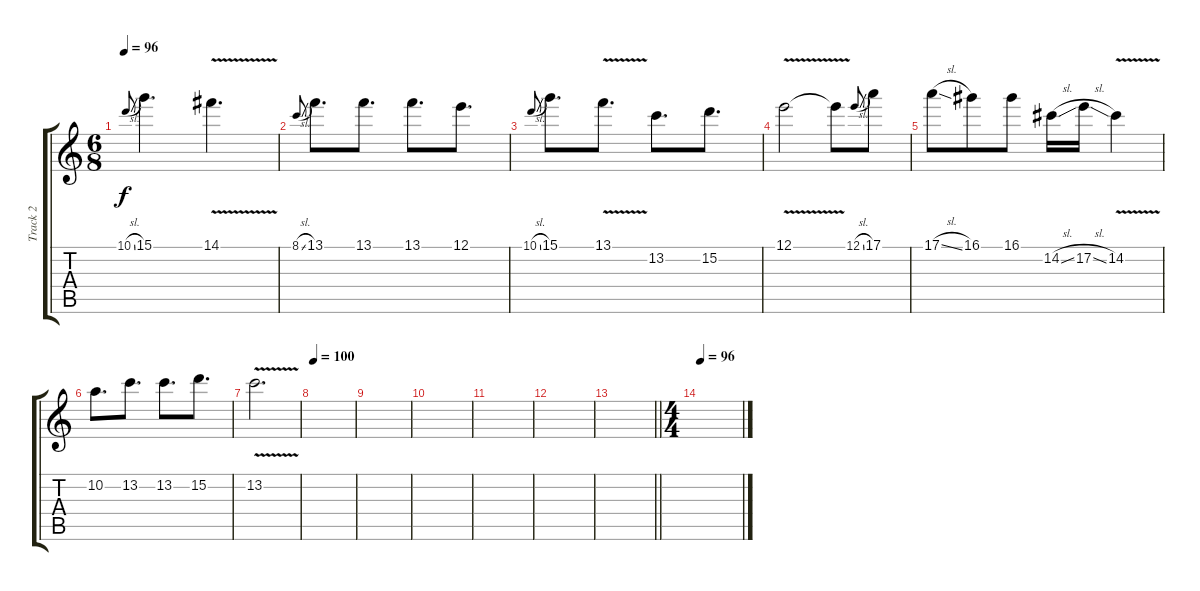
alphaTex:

\track ("Track 2" "Track 2") {instrument distortionguitar}
\staff {score tabs}
\tuning (E4 B3 G3 D3 A2 D2) {hide}
\ts (6 8)
\tempo 96
\clef g2
\ks c
10.1{sl}.8{gr onbeat dy f} 15.1.4{d} 14.1{v}.4{d} |
8.1{sl}.8{gr onbeat} 13.1.8{d} 13.1.8{d} 13.1.8{d} 12.1.8{d} |
10.1{sl}.8{gr onbeat} 15.1.8{d} 13.1{v}.8{d} 13.2.8{d} 15.2.8{d} |
12.1{v}.2 12.1{t}.8 12.1{sl}.8{gr onbeat} 17.1.8 |
17.1{sl}.8 16.1.8 16.1.8 14.2{sl}.16 17.2{sl}.16 14.2{v}.4 |
10.2.8{d} 13.2.8{d} 13.2.8{d} 15.2.8{d} |
13.2{v}.2{d} |
\tempo 100
|
|
|
|
|
\barLineRight lightlight
|
\ts (4 4)
\tempo 96
